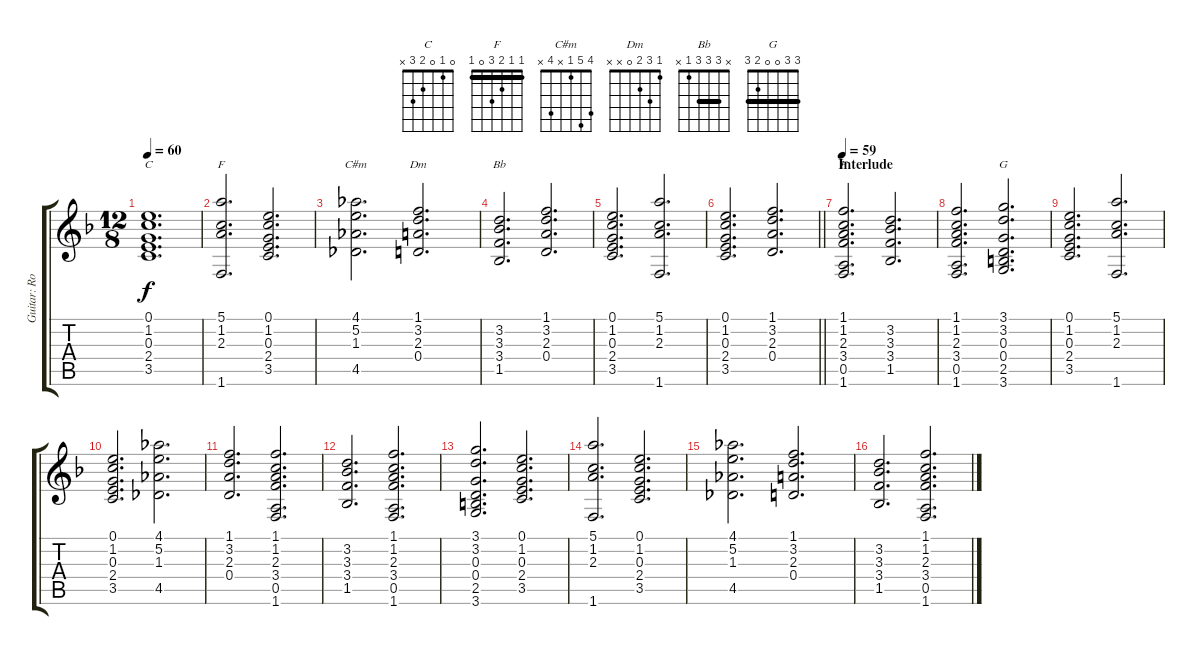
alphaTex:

\track ("Guitar: Robert" "Guitar: Ro") {instrument electricguitarclean}
\staff {score tabs}
\tuning (E4 B3 G3 D3 A2 E2) {hide}
\chord ("C" 0 1 0 2 3 x)
\chord ("F" 5 1 2 x x 1) {barre 1}
\chord ("C#m" 4 5 1 x 4 x)
\chord ("Dm" 1 3 2 0 x x)
\chord ("Bb" x 3 3 3 1 x) {barre 3}
\chord ("F" 1 1 2 3 0 1) {barre 1}
\chord ("G" 3 3 0 0 2 3) {barre 3}
\ts (12 8)
\tempo 60
\clef g2
\ks f
(0.1 1.2 0.3 2.4 3.5).1{d ch "C" dy f} |
(5.1 1.2 2.3 1.6).2{d ch "F"} (0.1 1.2 0.3 2.4 3.5).2{d} |
(4.1 5.2 1.3 4.5).2{d ch "C#m"} (1.1 3.2 2.3 0.4).2{d ch "Dm"} |
(3.2 3.3 3.4 1.5).2{d ch "Bb"} (1.1 3.2 2.3 0.4).2{d} |
(0.1 1.2 0.3 2.4 3.5).2{d} (5.1 1.2 2.3 1.6).2{d} |
\barLineRight lightlight
(0.1 1.2 0.3 2.4 3.5).2{d} (1.1 3.2 2.3 0.4).2{d} |
\section ("" "Interlude")
\tempo 59
(1.1 1.2 2.3 3.4 0.5 1.6).2{d ch "F"} (3.2 3.3 3.4 1.5).2{d} |
(1.1 1.2 2.3 3.4 0.5 1.6).2{d} (3.1 3.2 0.3 0.4 2.5 3.6).2{d ch "G"} |
(0.1 1.2 0.3 2.4 3.5).2{d} (5.1 1.2 2.3 1.6).2{d} |
(0.1 1.2 0.3 2.4 3.5).2{d} (4.1 5.2 1.3 4.5).2{d} |
(1.1 3.2 2.3 0.4).2{d} (1.1 1.2 2.3 3.4 0.5 1.6).2{d} |
(3.2 3.3 3.4 1.5).2{d} (1.1 1.2 2.3 3.4 0.5 1.6).2{d} |
(3.1 3.2 0.3 0.4 2.5 3.6).2{d} (0.1 1.2 0.3 2.4 3.5).2{d} |
(5.1 1.2 2.3 1.6).2{d} (0.1 1.2 0.3 2.4 3.5).2{d} |
(4.1 5.2 1.3 4.5).2{d} (1.1 3.2 2.3 0.4).2{d} |
(3.2 3.3 3.4 1.5).2{d} (1.1 1.2 2.3 3.4 0.5 1.6).2{d}
